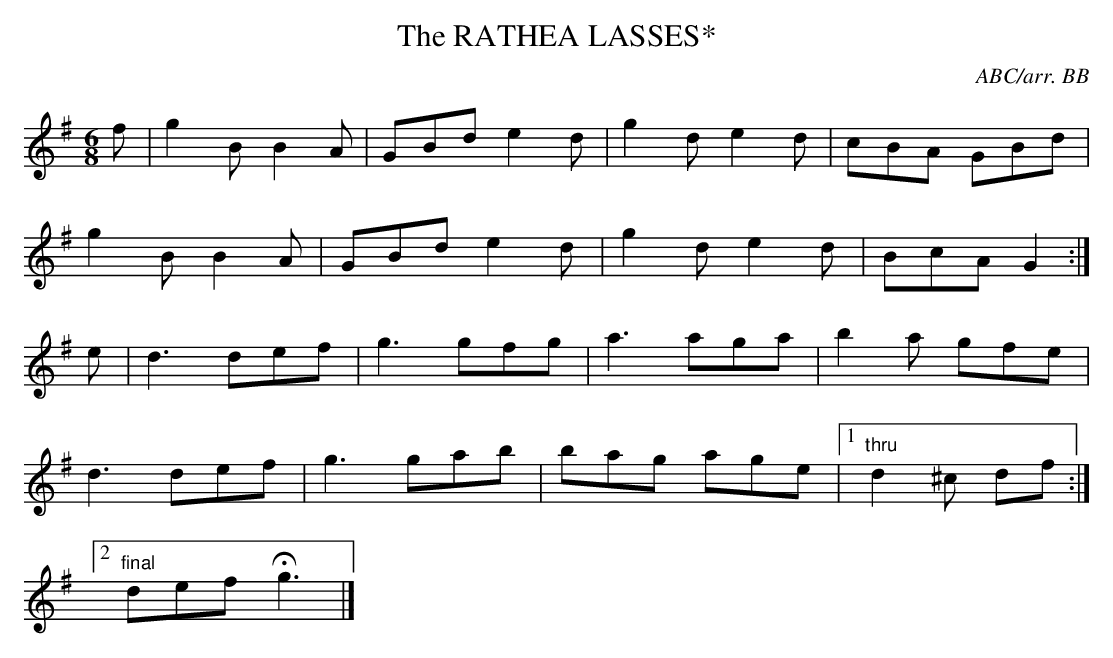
X:1
T:RATHEA LASSES*, The
C:ABC/arr. BB
L:1/8
M:6/8
K:G
f|g2B B2A|GBd e2d|g2d e2d|cBA GBd|
g2B B2A|GBd e2d|g2d e2d|BcA G2:|
e|d3 def|g3 gfg|a3 aga|b2a gfe|
d3 def|g3 gab|bag age|1 "thru"d2^c df :|
[2 "final"def Hg3|]
